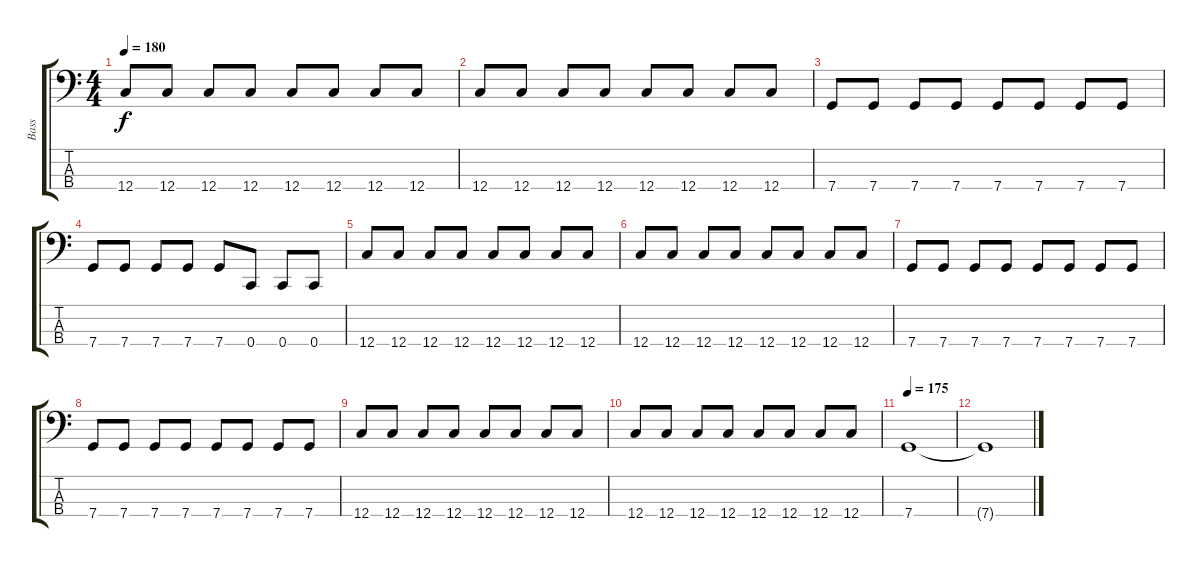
\track ("Bass" "Bass") {instrument electricbasspick}
\staff {score tabs}
\tuning (F2 C2 G1 C1) {hide}
\ts (4 4)
\tempo 180
\clef f4
\ks c
12.4.8{dy f} 12.4.8 12.4.8 12.4.8 12.4.8 12.4.8 12.4.8 12.4.8 |
12.4.8 12.4.8 12.4.8 12.4.8 12.4.8 12.4.8 12.4.8 12.4.8 |
7.4.8 7.4.8 7.4.8 7.4.8 7.4.8 7.4.8 7.4.8 7.4.8 |
7.4.8 7.4.8 7.4.8 7.4.8 7.4.8 0.4.8 0.4.8 0.4.8 |
12.4.8 12.4.8 12.4.8 12.4.8 12.4.8 12.4.8 12.4.8 12.4.8 |
12.4.8 12.4.8 12.4.8 12.4.8 12.4.8 12.4.8 12.4.8 12.4.8 |
7.4.8 7.4.8 7.4.8 7.4.8 7.4.8 7.4.8 7.4.8 7.4.8 |
7.4.8 7.4.8 7.4.8 7.4.8 7.4.8 7.4.8 7.4.8 7.4.8 |
12.4.8 12.4.8 12.4.8 12.4.8 12.4.8 12.4.8 12.4.8 12.4.8 |
12.4.8 12.4.8 12.4.8 12.4.8 12.4.8 12.4.8 12.4.8 12.4.8 |
\tempo 175
7.4.1 |
7.4{t}.1
